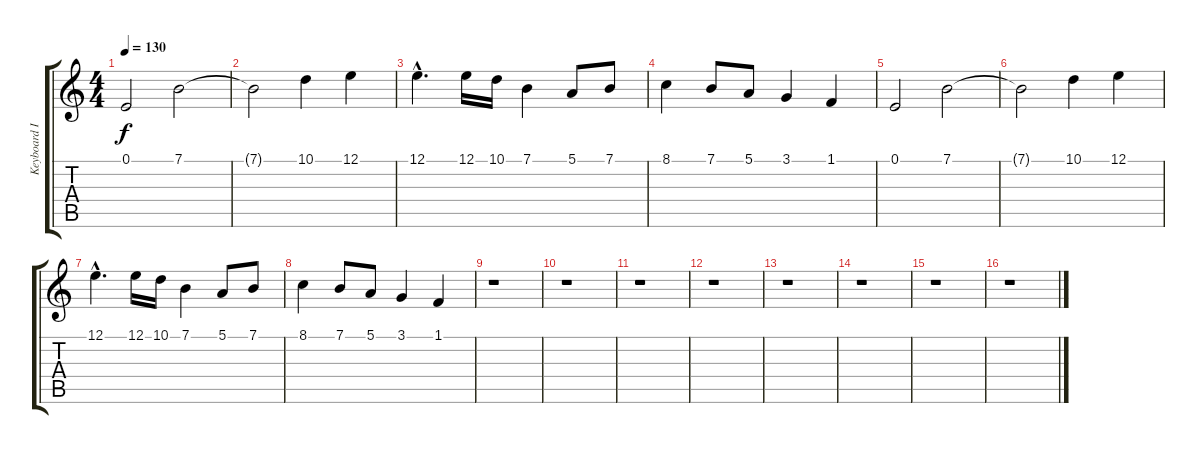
\track ("Keyboard II" "Keyboard I") {instrument pad4choir}
\staff {score tabs}
\tuning (E4 B3 G3 D3 A2 E2) {hide}
\ts (4 4)
\tempo 130
\clef g2
\ks c
0.1.2{dy f volume 13 instrument pad4choir} 7.1.2 |
7.1{t}.2 10.1.4 12.1.4 |
12.1{hac}.4{d} 12.1.16 10.1.16 7.1.4 5.1.8 7.1.8 |
8.1.4 7.1.8 5.1.8 3.1.4 1.1.4 |
0.1.2{volume 13 instrument pad4choir} 7.1.2 |
7.1{t}.2 10.1.4 12.1.4 |
12.1{hac}.4{d} 12.1.16 10.1.16 7.1.4 5.1.8 7.1.8 |
8.1.4 7.1.8 5.1.8 3.1.4 1.1.4 |
r.1 |
r.1 |
r.1 |
r.1 |
r.1 |
r.1 |
r.1 |
r.1
